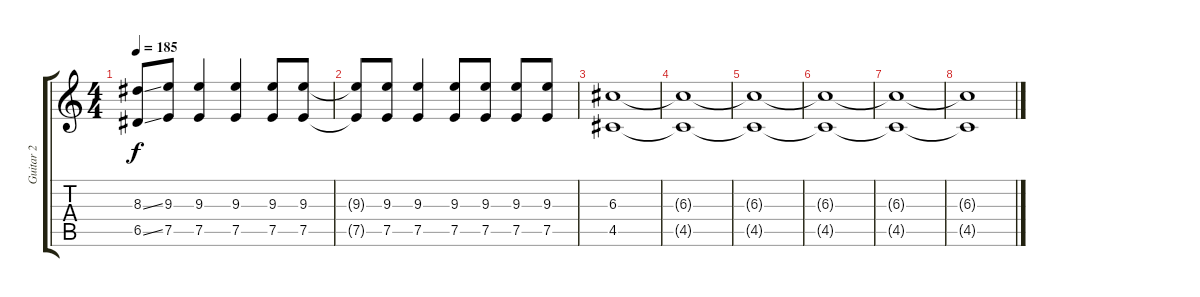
\track ("Guitar 2" "Guitar 2") {instrument distortionguitar}
\staff {score tabs}
\tuning (E4 B3 G3 D3 A2 E2) {hide}
\ts (4 4)
\tempo 185
\clef g2
\ks c
(8.3{ss} 6.5{ss}).8{dy f} (9.3 7.5).8 (9.3 7.5).4 (9.3 7.5).4 (9.3 7.5).8 (9.3 7.5).8 |
(9.3{t} 7.5{t}).8 (9.3 7.5).8 (9.3 7.5).4 (9.3 7.5).8 (9.3 7.5).8 (9.3 7.5).8 (9.3 7.5).8 |
(6.3 4.5).1 |
(6.3{t} 4.5{t}).1 |
(6.3{t} 4.5{t}).1 |
(6.3{t} 4.5{t}).1 |
(6.3{t} 4.5{t}).1 |
(6.3{t} 4.5{t}).1
